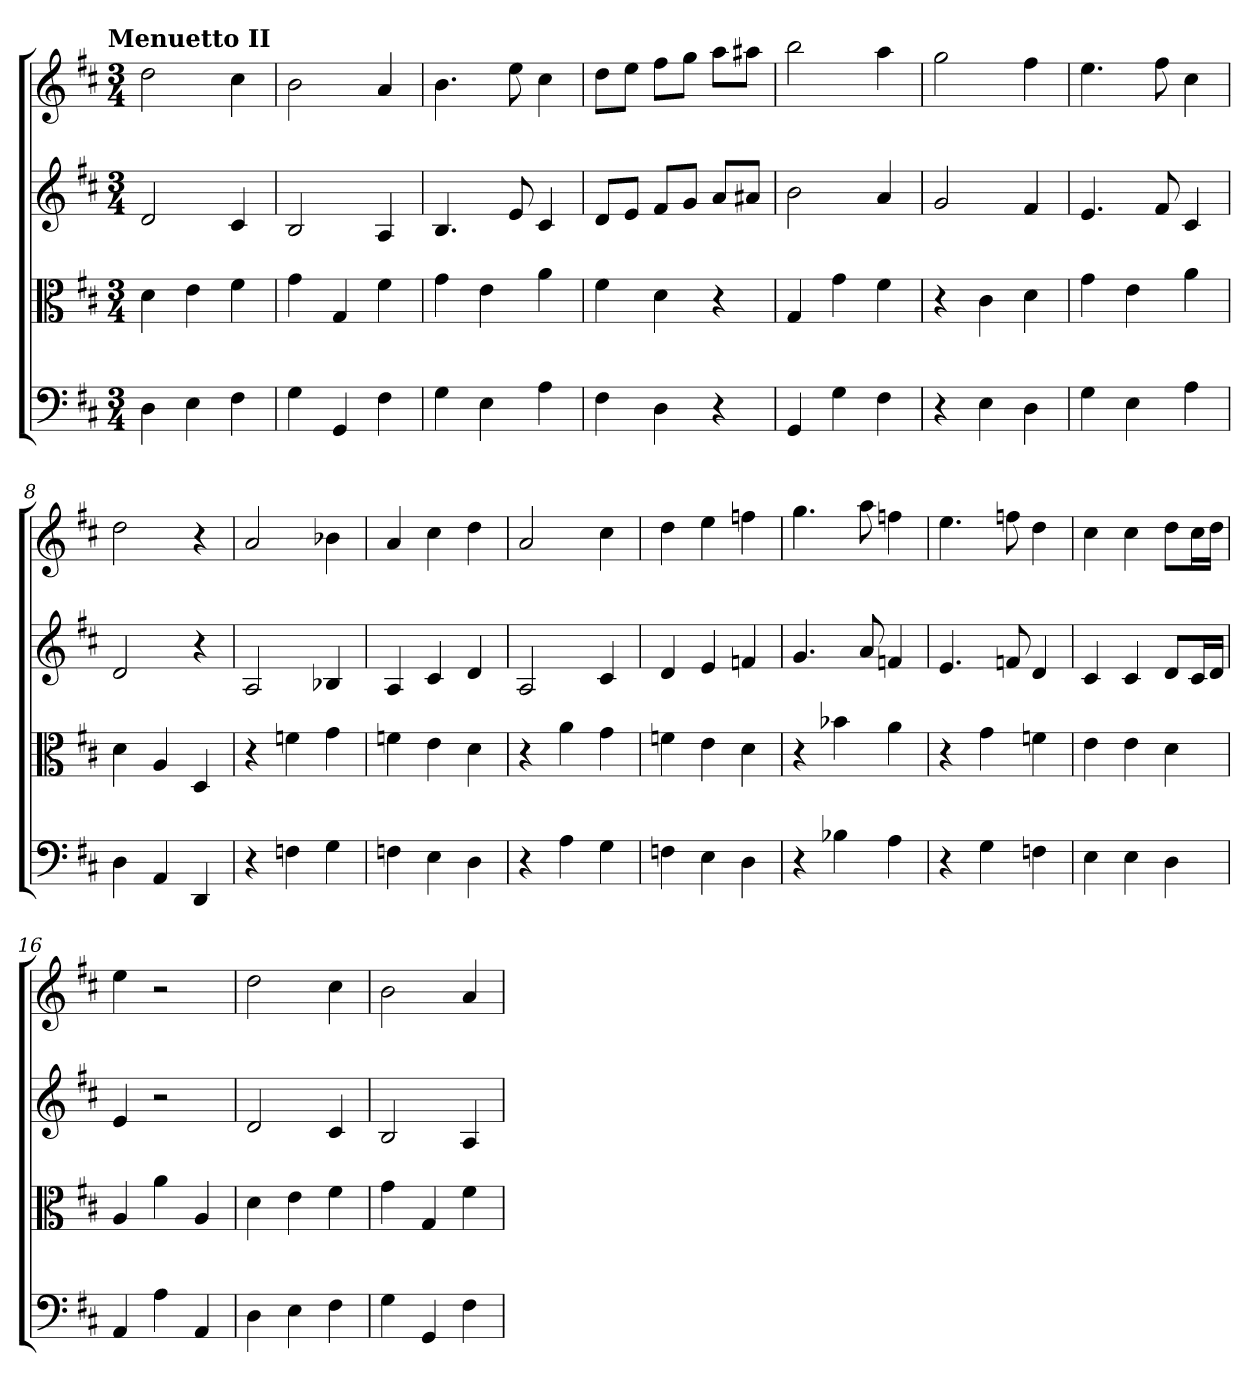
**kern	**kern	**kern	**kern
*part4	*part3	*part2	*part1
*staff4	*staff3	*staff2	*staff1
*clefF4	*clefC3	*	*
*k[f#c#]	*k[f#c#]	*k[f#c#]	*k[f#c#]
*D:	*D:	*D:	*D:
!!LO:TX:omd:t=Menuetto II
*M3/4	*M3/4	*M3/4	*M3/4
=	=	=	=
4D	4d	2d	2dd
4E	4e	.	.
4F#	4f#	4c#	4cc#
=2	=2	=2	=2
4G	4g	2B	2b
4GG	4G	.	.
4F#	4f#	4A	4a
=3	=3	=3	=3
4G	4g	4.B	4.b
4E	4e	.	.
.	.	8e	8ee
4A	4a	4c#	4cc#
=4	=4	=4	=4
4F#	4f#	8dL	8ddL
.	.	8eJ	8eeJ
4D	4d	8f#L	8ff#L
.	.	8gJ	8ggJ
4r	4r	8aL	8aaL
.	.	8a#XJ	8aa#XJ
=5	=5	=5	=5
4GG	4G	2b	2bb
4G	4g	.	.
4F#	4f#	4a	4aa
=6	=6	=6	=6
4r	4r	2g	2gg
4E	4c#	.	.
4D	4d	4f#	4ff#
=7	=7	=7	=7
4G	4g	4.e	4.ee
4E	4e	.	.
.	.	8f#	8ff#
4A	4a	4c#	4cc#
=8	=8	=8	=8
4D	4d	2d	2dd
4AA	4A	.	.
4DD	4D	4r	4r
=9	=9	=9	=9
4r	4r	2A	2a
4Fn	4fn	.	.
4G	4g	4B-X	4b-X
=10	=10	=10	=10
4Fn	4fn	4A	4a
4E	4e	4c#	4cc#
4D	4d	4d	4dd
=11	=11	=11	=11
4r	4r	2A	2a
4A	4a	.	.
4G	4g	4c#	4cc#
=12	=12	=12	=12
4Fn	4fn	4d	4dd
4E	4e	4e	4ee
4D	4d	4fn	4ffn
=13	=13	=13	=13
4r	4r	4.g	4.gg
4B-X	4b-X	.	.
.	.	8a	8aa
4A	4a	4fn	4ffn
=14	=14	=14	=14
4r	4r	4.e	4.ee
4G	4g	.	.
.	.	8fn	8ffn
4Fn	4fn	4d	4dd
=15	=15	=15	=15
4E	4e	4c#	4cc#
4E	4e	4c#	4cc#
4D	4d	8dL	8ddL
.	.	16c#L	16cc#L
.	.	16dJJ	16ddJJ
=16	=16	=16	=16
4AA	4A	4e	4ee
4A	4a	2r	2r
4AA	4A	.	.
=17	=17	=17	=17
4D	4d	2d	2dd
4E	4e	.	.
4F#	4f#	4c#	4cc#
=18	=18	=18	=18
4G	4g	2B	2b
4GG	4G	.	.
4F#	4f#	4A	4a
=	=	=	=
*-	*-	*-	*-
